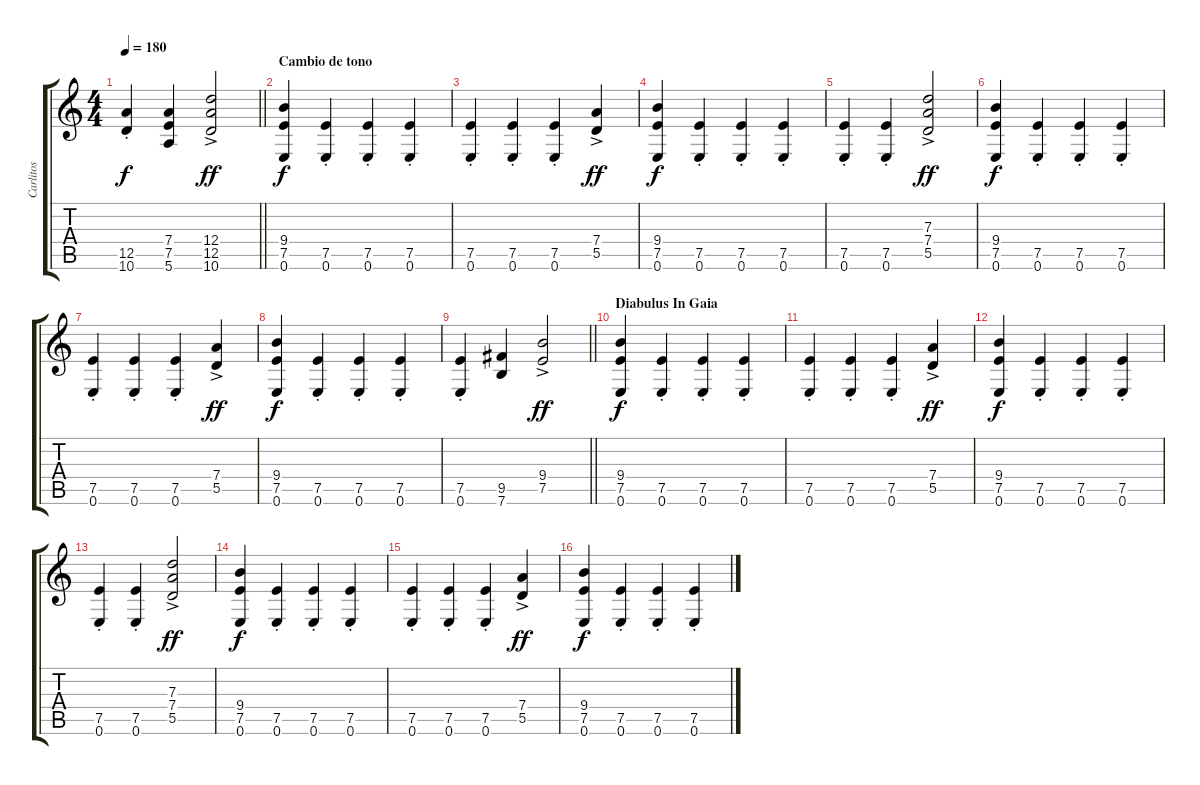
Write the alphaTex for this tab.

\track ("Carlitos" "Carlitos") {instrument overdrivenguitar}
\staff {score tabs}
\tuning (E4 B3 G3 D3 A2 E2) {hide}
\ts (4 4)
\tempo 180
\clef g2
\barLineRight lightlight
\ks c
(12.5{st} 10.6{st}).4{dy f} (7.4 7.5 5.6).4 (12.4{ac} 12.5{ac} 10.6{ac}).2{dy ff} |
\section ("" "Cambio de tono")
(9.4 7.5 0.6).4{dy f} (7.5{st} 0.6{st}).4 (7.5{st} 0.6{st}).4 (7.5{st} 0.6{st}).4 |
(7.5{st} 0.6{st}).4 (7.5{st} 0.6{st}).4 (7.5{st} 0.6{st}).4 (7.4{ac} 5.5{ac}).4{dy ff} |
(9.4 7.5 0.6).4{dy f} (7.5{st} 0.6{st}).4 (7.5{st} 0.6{st}).4 (7.5{st} 0.6{st}).4 |
(7.5{st} 0.6{st}).4 (7.5{st} 0.6{st}).4 (7.3{ac} 7.4{ac} 5.5{ac}).2{dy ff} |
(9.4 7.5 0.6).4{dy f} (7.5{st} 0.6{st}).4 (7.5{st} 0.6{st}).4 (7.5{st} 0.6{st}).4 |
(7.5{st} 0.6{st}).4 (7.5{st} 0.6{st}).4 (7.5{st} 0.6{st}).4 (7.4{ac} 5.5{ac}).4{dy ff} |
(9.4 7.5 0.6).4{dy f} (7.5{st} 0.6{st}).4 (7.5{st} 0.6{st}).4 (7.5{st} 0.6{st}).4 |
\barLineRight lightlight
(7.5{st} 0.6{st}).4 (9.5 7.6).4 (9.4{ac} 7.5{ac}).2{dy ff} |
\section ("" "Diabulus In Gaia")
(9.4 7.5 0.6).4{dy f} (7.5{st} 0.6{st}).4 (7.5{st} 0.6{st}).4 (7.5{st} 0.6{st}).4 |
(7.5{st} 0.6{st}).4 (7.5{st} 0.6{st}).4 (7.5{st} 0.6{st}).4 (7.4{ac} 5.5{ac}).4{dy ff} |
(9.4 7.5 0.6).4{dy f} (7.5{st} 0.6{st}).4 (7.5{st} 0.6{st}).4 (7.5{st} 0.6{st}).4 |
(7.5{st} 0.6{st}).4 (7.5{st} 0.6{st}).4 (7.3{ac} 7.4{ac} 5.5{ac}).2{dy ff} |
(9.4 7.5 0.6).4{dy f} (7.5{st} 0.6{st}).4 (7.5{st} 0.6{st}).4 (7.5{st} 0.6{st}).4 |
(7.5{st} 0.6{st}).4 (7.5{st} 0.6{st}).4 (7.5{st} 0.6{st}).4 (7.4{ac} 5.5{ac}).4{dy ff} |
(9.4 7.5 0.6).4{dy f} (7.5{st} 0.6{st}).4 (7.5{st} 0.6{st}).4 (7.5{st} 0.6{st}).4
